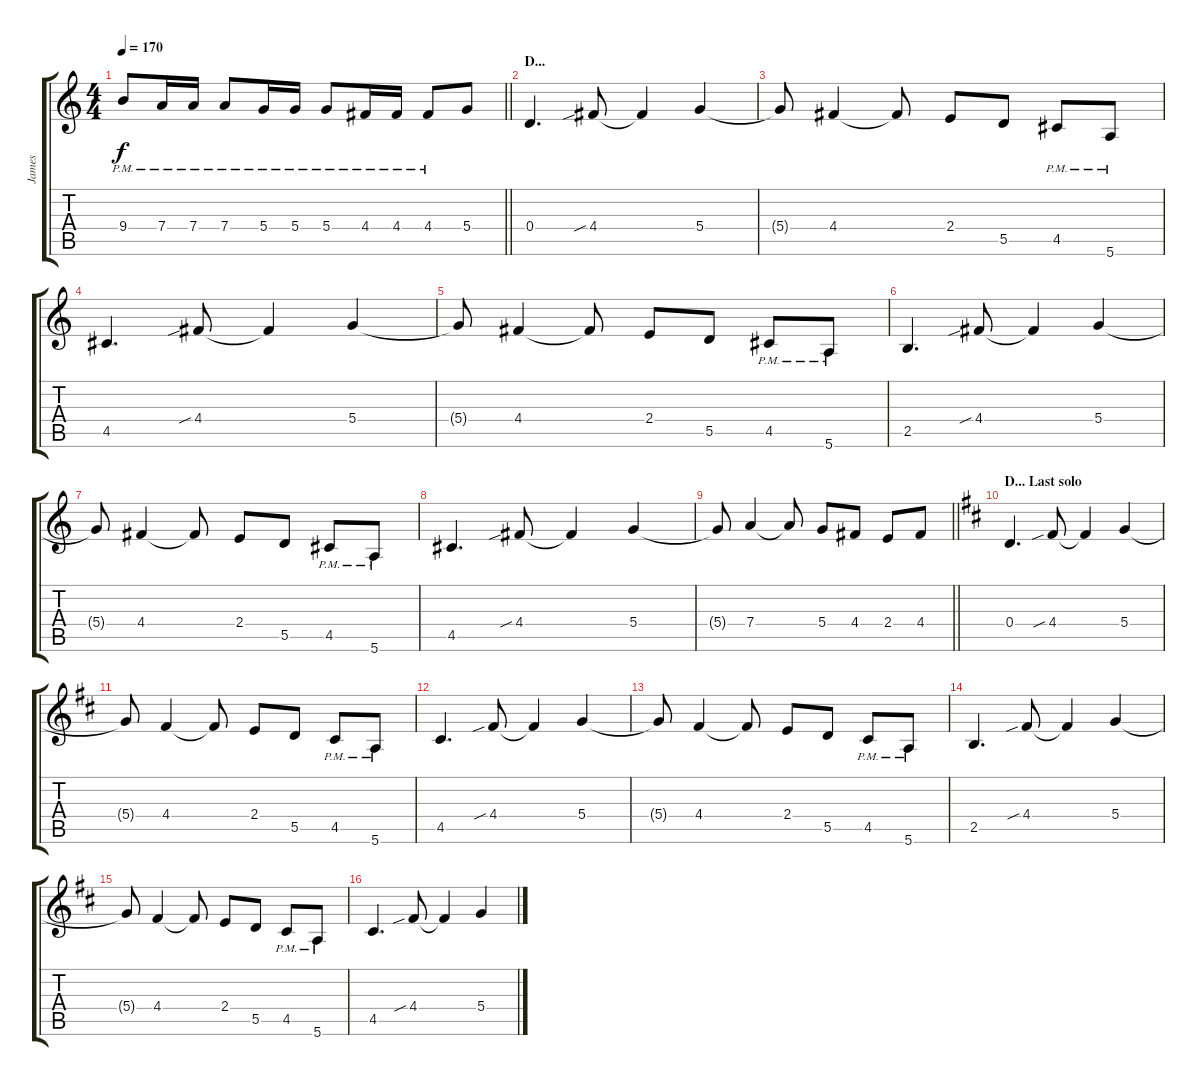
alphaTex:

\track ("James" "James") {instrument distortionguitar}
\staff {score tabs}
\tuning (E4 B3 G3 D3 A2 E2) {hide}
\ts (4 4)
\tempo 170
\clef g2
\barLineRight lightlight
\ks c
9.4{pm}.8{dy f} 7.4{pm}.16 7.4{pm}.16 7.4{pm}.8 5.4{pm}.16 5.4{pm}.16 5.4{pm}.8 4.4{pm}.16 4.4{pm}.16 4.4{pm}.8 5.4.8 |
\section ("" "D...")
0.4.4{d} 4.4{sib}.8 4.4{t}.4 5.4.4 |
5.4{t}.8 4.4.4 4.4{t}.8 2.4.8 5.5.8 4.5{pm}.8 5.6{pm}.8 |
4.5.4{d} 4.4{sib}.8 4.4{t}.4 5.4.4 |
5.4{t}.8 4.4.4 4.4{t}.8 2.4.8 5.5.8 4.5{pm}.8 5.6{pm}.8 |
2.5.4{d} 4.4{sib}.8 4.4{t}.4 5.4.4 |
5.4{t}.8 4.4.4 4.4{t}.8 2.4.8 5.5.8 4.5{pm}.8 5.6{pm}.8 |
4.5.4{d} 4.4{sib}.8 4.4{t}.4 5.4.4 |
\barLineRight lightlight
5.4{t}.8 7.4.4 7.4{t}.8 5.4.8 4.4.8 2.4.8 4.4.8 |
\section ("" "D... Last solo")
\ks bminor
0.4.4{d} 4.4{sib}.8 4.4{t}.4 5.4.4 |
5.4{t}.8 4.4.4 4.4{t}.8 2.4.8 5.5.8 4.5{pm}.8 5.6{pm}.8 |
4.5.4{d} 4.4{sib}.8 4.4{t}.4 5.4.4 |
5.4{t}.8 4.4.4 4.4{t}.8 2.4.8 5.5.8 4.5{pm}.8 5.6{pm}.8 |
2.5.4{d} 4.4{sib}.8 4.4{t}.4 5.4.4 |
5.4{t}.8 4.4.4 4.4{t}.8 2.4.8 5.5.8 4.5{pm}.8 5.6{pm}.8 |
4.5.4{d} 4.4{sib}.8 4.4{t}.4 5.4.4
